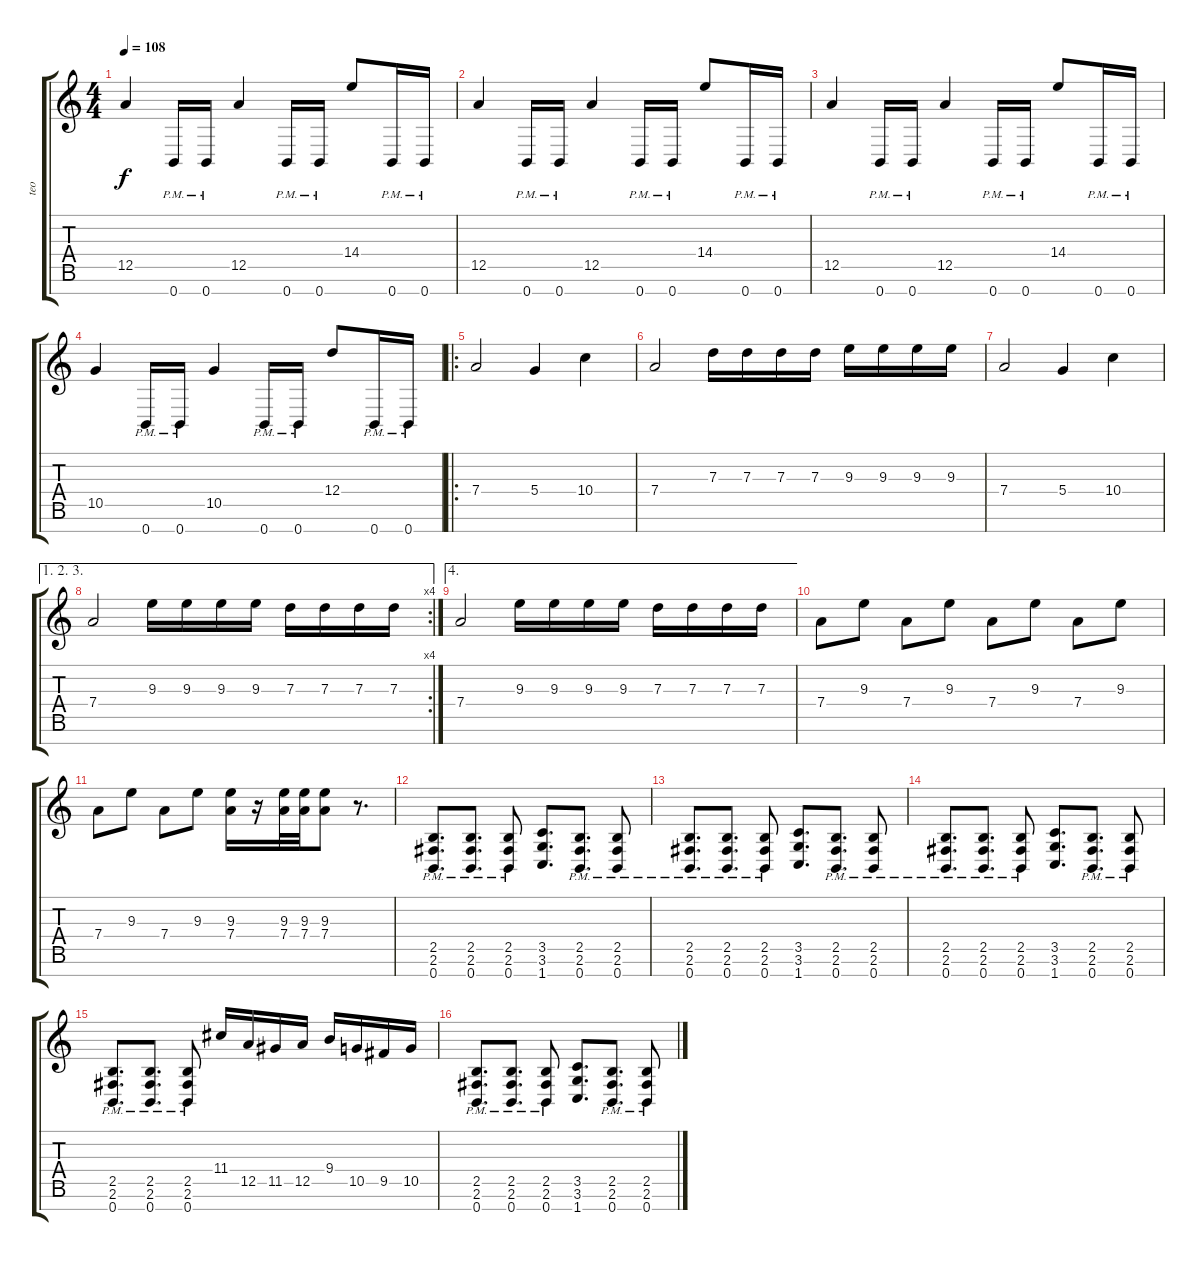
\track ("teo" "teo") {instrument distortionguitar}
\staff {score tabs}
\tuning (E4 B3 G3 D3 A2 E2 B1) {hide}
\ts (4 4)
\tempo 108
\clef g2
\ks c
12.5.4{dy f} 0.7{pm}.16{beam Up} 0.7{pm}.16{beam Up} 12.5.4 0.7{pm}.16 0.7{pm}.16 14.4.8 0.7{pm}.16 0.7{pm}.16 |
12.5.4 0.7{pm}.16{beam Up} 0.7{pm}.16{beam Up} 12.5.4 0.7{pm}.16 0.7{pm}.16 14.4.8 0.7{pm}.16 0.7{pm}.16 |
12.5.4 0.7{pm}.16{beam Up} 0.7{pm}.16{beam Up} 12.5.4 0.7{pm}.16 0.7{pm}.16 14.4.8 0.7{pm}.16 0.7{pm}.16 |
10.5.4 0.7{pm}.16{beam Up} 0.7{pm}.16{beam Up} 10.5.4 0.7{pm}.16 0.7{pm}.16 12.4.8 0.7{pm}.16 0.7{pm}.16 |
\ro
7.4.2 5.4.4 10.4.4 |
7.4.2 7.3.16 7.3.16 7.3.16 7.3.16 9.3.16 9.3.16 9.3.16 9.3.16 |
7.4.2 5.4.4 10.4.4 |
\ae (1 2 3)
\rc 4
7.4.2 9.3.16 9.3.16 9.3.16 9.3.16 7.3.16 7.3.16 7.3.16 7.3.16 |
\ae 4
7.4.2 9.3.16 9.3.16 9.3.16 9.3.16 7.3.16 7.3.16 7.3.16 7.3.16 |
7.4.8 9.3.8 7.4.8 9.3.8 7.4.8 9.3.8 7.4.8 9.3.8 |
7.4.8 9.3.8 7.4.8 9.3.8 (9.3 7.4).16 r.16 (9.3 7.4).32 (9.3 7.4).32 (9.3 7.4).8 r.8{d} |
(2.5{pm} 2.6{pm} 0.7{pm}).8{d} (2.5{pm} 2.6{pm} 0.7{pm}).8{d} (2.5{pm} 2.6{pm} 0.7{pm}).8 (3.5 3.6 1.7).8{d} (2.5{pm} 2.6{pm} 0.7{pm}).8{d} (2.5{pm} 2.6{pm} 0.7{pm}).8 |
(2.5{pm} 2.6{pm} 0.7{pm}).8{d} (2.5{pm} 2.6{pm} 0.7{pm}).8{d} (2.5{pm} 2.6{pm} 0.7{pm}).8 (3.5 3.6 1.7).8{d} (2.5{pm} 2.6{pm} 0.7{pm}).8{d} (2.5{pm} 2.6{pm} 0.7{pm}).8 |
(2.5{pm} 2.6{pm} 0.7{pm}).8{d} (2.5{pm} 2.6{pm} 0.7{pm}).8{d} (2.5{pm} 2.6{pm} 0.7{pm}).8 (3.5 3.6 1.7).8{d} (2.5{pm} 2.6{pm} 0.7{pm}).8{d} (2.5{pm} 2.6{pm} 0.7{pm}).8 |
(2.5{pm} 2.6{pm} 0.7{pm}).8{d} (2.5{pm} 2.6{pm} 0.7{pm}).8{d} (2.5{pm} 2.6{pm} 0.7{pm}).8 11.4.16 12.5.16 11.5.16 12.5.16 9.4.16 10.5.16 9.5.16 10.5.16 |
(2.5{pm} 2.6{pm} 0.7{pm}).8{d} (2.5{pm} 2.6{pm} 0.7{pm}).8{d} (2.5{pm} 2.6{pm} 0.7{pm}).8 (3.5 3.6 1.7).8{d} (2.5{pm} 2.6{pm} 0.7{pm}).8{d} (2.5{pm} 2.6{pm} 0.7{pm}).8
